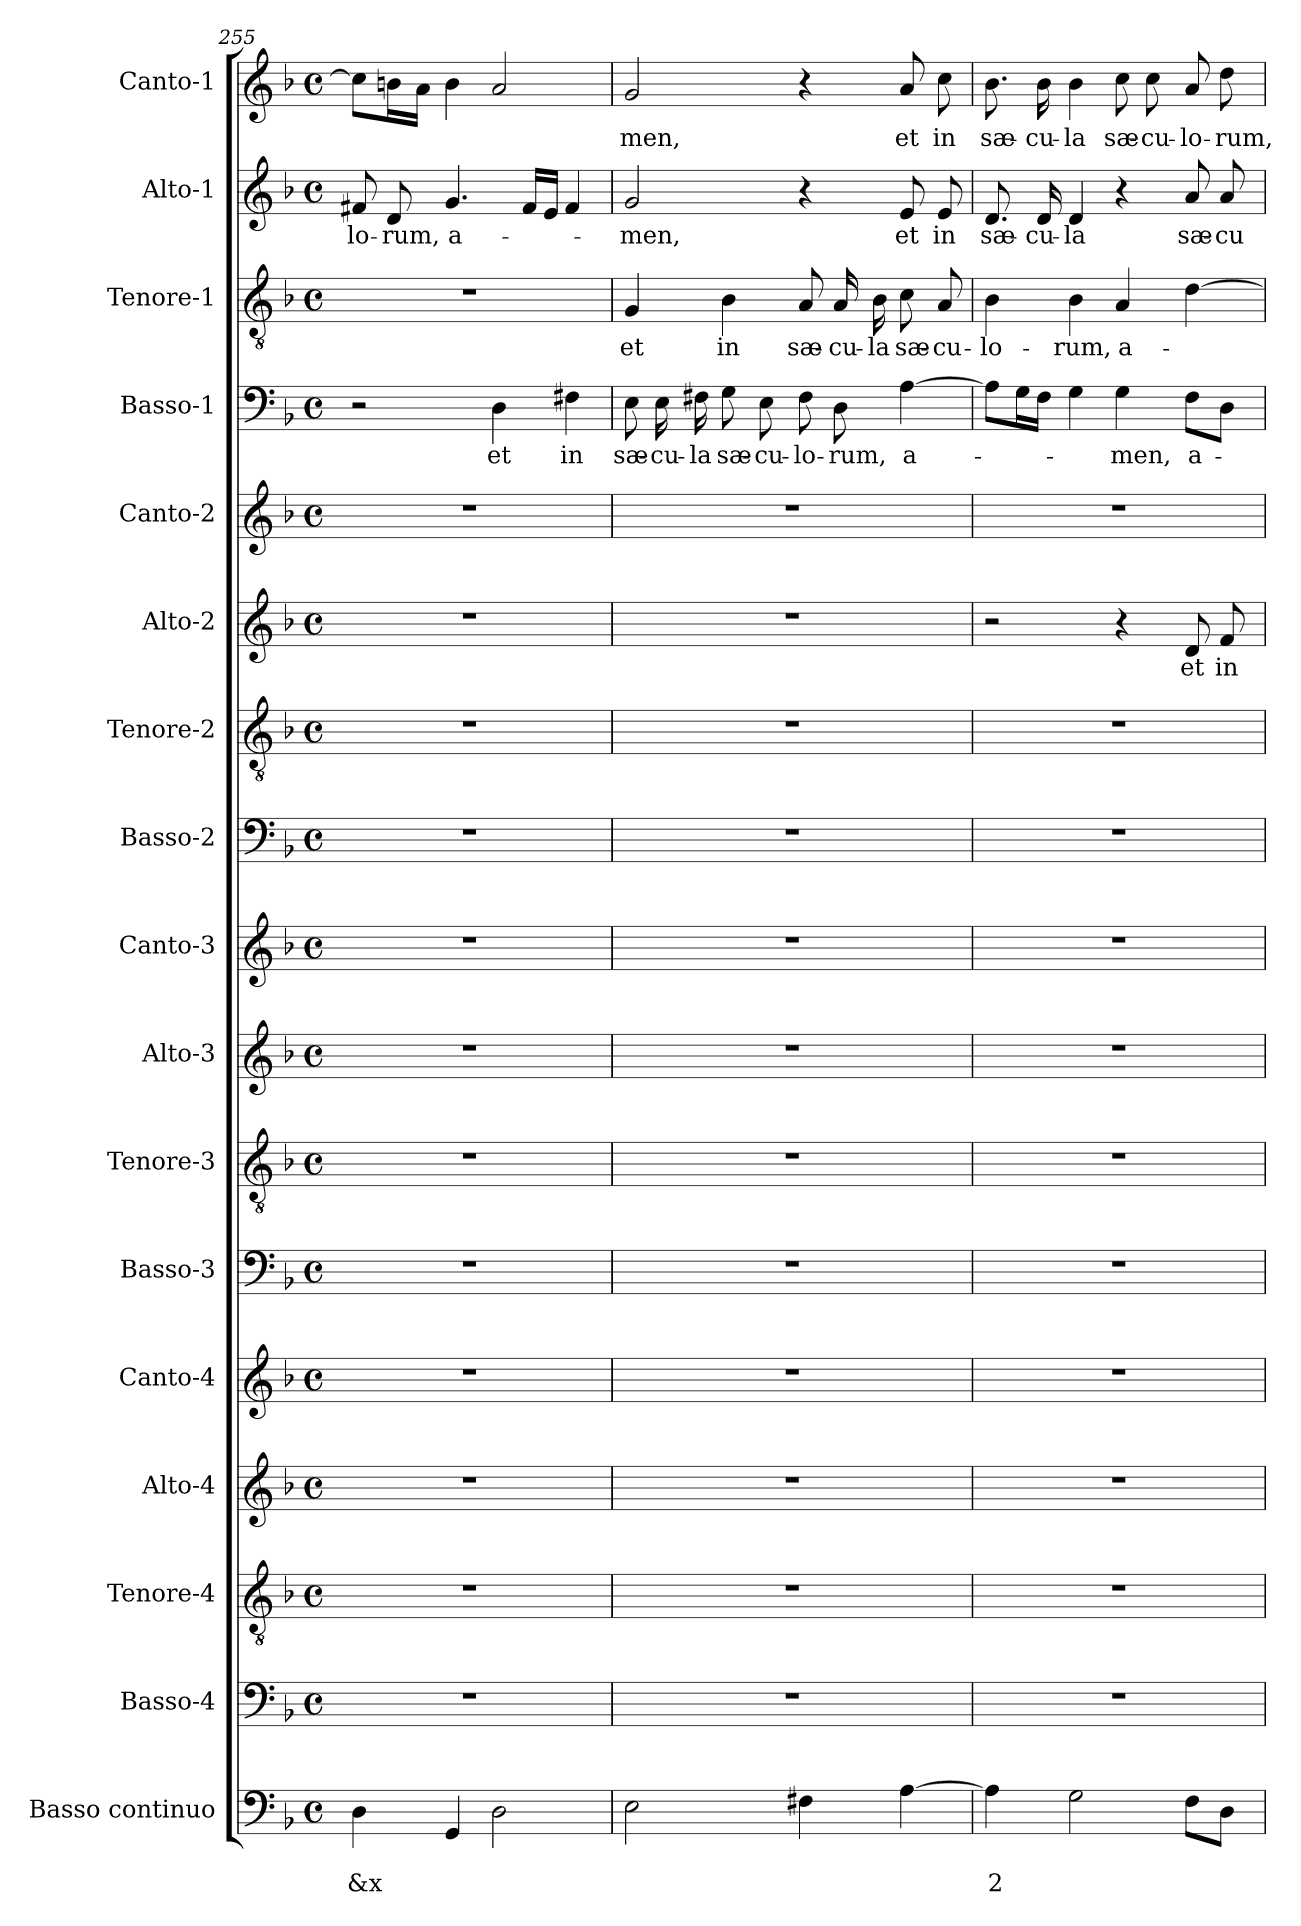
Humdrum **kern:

**kern	**text	**text	**kern	**kern	**kern	**kern	**kern	**kern	**kern	**kern	**kern	**kern	**kern	**text	**kern	**kern	**text	**kern	**text	**kern	**text	**kern	**text
*part17	*part17	*part17	*part16	*part15	*part14	*part13	*part12	*part11	*part10	*part9	*part8	*part7	*part6	*part6	*part5	*part4	*part4	*part3	*part3	*part2	*part2	*part1	*part1
*staff17	*staff17	*staff17	*staff16	*staff15	*staff14	*staff13	*staff12	*staff11	*staff10	*staff9	*staff8	*staff7	*staff6	*staff6	*staff5	*staff4	*staff4	*staff3	*staff3	*staff2	*staff2	*staff1	*staff1
*I"Basso continuo	*	*	*I"Basso-4	*I"Tenore-4	*I"Alto-4	*I"Canto-4	*I"Basso-3	*I"Tenore-3	*I"Alto-3	*I"Canto-3	*I"Basso-2	*I"Tenore-2	*I"Alto-2	*	*I"Canto-2	*I"Basso-1	*	*I"Tenore-1	*	*I"Alto-1	*	*I"Canto-1	*
*I'BC	*	*	*I'B4	*I'T4	*I'A4	*I'C4	*I'B3	*I'T3	*I'A3	*I'C3	*I'B2	*I'T2	*I'A2	*	*I'C2	*I'B1	*	*I'T1	*	*I'A1	*	*I'C1	*
*clefF4	*	*	*clefF4	*clefGv2	*clefG2	*clefG2	*clefF4	*clefGv2	*clefG2	*clefG2	*clefF4	*clefGv2	*clefG2	*	*clefG2	*clefF4	*	*clefGv2	*	*clefG2	*	*clefG2	*
*k[b-]	*	*	*k[b-]	*k[b-]	*k[b-]	*k[b-]	*k[b-]	*k[b-]	*k[b-]	*k[b-]	*k[b-]	*k[b-]	*k[b-]	*	*k[b-]	*k[b-]	*	*k[b-]	*	*k[b-]	*	*k[b-]	*
*F:	*	*	*F:	*F:	*F:	*F:	*F:	*F:	*F:	*F:	*F:	*F:	*F:	*	*F:	*F:	*	*F:	*	*F:	*	*F:	*
*M4/4	*	*	*M4/4	*M4/4	*M4/4	*M4/4	*M4/4	*M4/4	*M4/4	*M4/4	*M4/4	*M4/4	*M4/4	*	*M4/4	*M4/4	*	*M4/4	*	*M4/4	*	*M4/4	*
*met(c)	*	*	*met(c)	*met(c)	*met(c)	*met(c)	*met(c)	*met(c)	*met(c)	*met(c)	*met(c)	*met(c)	*met(c)	*	*met(c)	*met(c)	*	*met(c)	*	*met(c)	*	*met(c)	*
=255	=255	=255	=255	=255	=255	=255	=255	=255	=255	=255	=255	=255	=255	=255	=255	=255	=255	=255	=255	=255	=255	=255	=255
!	!	!LO:LY:b	!	!	!	!	!	!	!	!	!	!	!	!	!	!	!	!	!	!	!	!	!
!	!	!	!	!	!	!	!	!	!	!	!	!	!	!	!	!	!	!	!	!	!LO:LY:b	!	!
4D\	.	&x	1r	1r	1r	1r	1r	1r	1r	1r	1r	1r	1r	.	1r	2r	.	1r	.	8f#X/	-lo-	8cc\L]	.
!	!	!	!	!	!	!	!	!	!	!	!	!	!	!	!	!	!	!	!	!	!LO:LY:b	!	!
.	.	.	.	.	.	.	.	.	.	.	.	.	.	.	.	.	.	.	.	8d/	-rum,	16bn\L	.
.	.	.	.	.	.	.	.	.	.	.	.	.	.	.	.	.	.	.	.	.	.	16a\JJ	.
!	!	!	!	!	!	!	!	!	!	!	!	!	!	!	!	!	!	!	!	!	!LO:LY:b	!	!
4GG/	.	.	.	.	.	.	.	.	.	.	.	.	.	.	.	.	.	.	.	4.g/	a-	4b\	.
!	!	!	!	!	!	!	!	!	!	!	!	!	!	!	!	!	!LO:LY:b	!	!	!	!	!	!
2D\	.	.	.	.	.	.	.	.	.	.	.	.	.	.	.	4D\	et	.	.	.	.	2a/	.
.	.	.	.	.	.	.	.	.	.	.	.	.	.	.	.	.	.	.	.	16f#/LL	.	.	.
.	.	.	.	.	.	.	.	.	.	.	.	.	.	.	.	.	.	.	.	16e/JJ	.	.	.
!	!	!	!	!	!	!	!	!	!	!	!	!	!	!	!	!	!LO:LY:b	!	!	!	!	!	!
.	.	.	.	.	.	.	.	.	.	.	.	.	.	.	.	4F#X\	in	.	.	4f#/	.	.	.
!!LO:PB:g=z
=256	=256	=256	=256	=256	=256	=256	=256	=256	=256	=256	=256	=256	=256	=256	=256	=256	=256	=256	=256	=256	=256	=256	=256
!	!	!	!	!	!	!	!	!	!	!	!	!	!	!	!	!	!LO:LY:b	!	!	!	!	!	!
!	!	!	!	!	!	!	!	!	!	!	!	!	!	!	!	!	!	!	!LO:LY:b	!	!	!	!
!	!	!	!	!	!	!	!	!	!	!	!	!	!	!	!	!	!	!	!	!	!LO:LY:b	!	!
!	!	!	!	!	!	!	!	!	!	!	!	!	!	!	!	!	!	!	!	!	!	!	!LO:LY:b
2E\	.	.	1r	1r	1r	1r	1r	1r	1r	1r	1r	1r	1r	.	1r	8E\	sæ-	4G/	et	2g/	-men,	2g/	-men,
!	!	!	!	!	!	!	!	!	!	!	!	!	!	!	!	!	!LO:LY:b	!	!	!	!	!	!
.	.	.	.	.	.	.	.	.	.	.	.	.	.	.	.	16E\	-cu-	.	.	.	.	.	.
!	!	!	!	!	!	!	!	!	!	!	!	!	!	!	!	!	!LO:LY:b	!	!	!	!	!	!
.	.	.	.	.	.	.	.	.	.	.	.	.	.	.	.	16F#X\	-la	.	.	.	.	.	.
!	!	!	!	!	!	!	!	!	!	!	!	!	!	!	!	!	!LO:LY:b	!	!	!	!	!	!
!	!	!	!	!	!	!	!	!	!	!	!	!	!	!	!	!	!	!	!LO:LY:b	!	!	!	!
.	.	.	.	.	.	.	.	.	.	.	.	.	.	.	.	8G\	sæ-	4B-\	in	.	.	.	.
!	!	!	!	!	!	!	!	!	!	!	!	!	!	!	!	!	!LO:LY:b	!	!	!	!	!	!
.	.	.	.	.	.	.	.	.	.	.	.	.	.	.	.	8E\	-cu-	.	.	.	.	.	.
!	!	!	!	!	!	!	!	!	!	!	!	!	!	!	!	!	!LO:LY:b	!	!	!	!	!	!
!	!	!	!	!	!	!	!	!	!	!	!	!	!	!	!	!	!	!	!LO:LY:b	!	!	!	!
4F#X\	.	.	.	.	.	.	.	.	.	.	.	.	.	.	.	8F#\	-lo-	8A/	sæ-	4r	.	4r	.
!	!	!	!	!	!	!	!	!	!	!	!	!	!	!	!	!	!LO:LY:b	!	!	!	!	!	!
!	!	!	!	!	!	!	!	!	!	!	!	!	!	!	!	!	!	!	!LO:LY:b	!	!	!	!
.	.	.	.	.	.	.	.	.	.	.	.	.	.	.	.	8D\	-rum,	16A/	-cu-	.	.	.	.
!	!	!	!	!	!	!	!	!	!	!	!	!	!	!	!	!	!	!	!LO:LY:b	!	!	!	!
.	.	.	.	.	.	.	.	.	.	.	.	.	.	.	.	.	.	16B-\	-la	.	.	.	.
!	!	!	!	!	!	!	!	!	!	!	!	!	!	!	!	!	!LO:LY:b	!	!	!	!	!	!
!	!	!	!	!	!	!	!	!	!	!	!	!	!	!	!	!	!	!	!LO:LY:b	!	!	!	!
!	!	!	!	!	!	!	!	!	!	!	!	!	!	!	!	!	!	!	!	!	!LO:LY:b	!	!
!	!	!	!	!	!	!	!	!	!	!	!	!	!	!	!	!	!	!	!	!	!	!	!LO:LY:b
[4A\	.	.	.	.	.	.	.	.	.	.	.	.	.	.	.	[4A\	a-	8c\	sæ-	8e/	et	8a/	et
!	!	!	!	!	!	!	!	!	!	!	!	!	!	!	!	!	!	!	!LO:LY:b	!	!	!	!
!	!	!	!	!	!	!	!	!	!	!	!	!	!	!	!	!	!	!	!	!	!LO:LY:b	!	!
!	!	!	!	!	!	!	!	!	!	!	!	!	!	!	!	!	!	!	!	!	!	!	!LO:LY:b
.	.	.	.	.	.	.	.	.	.	.	.	.	.	.	.	.	.	8A/	-cu-	8e/	in	8cc\	in
=257	=257	=257	=257	=257	=257	=257	=257	=257	=257	=257	=257	=257	=257	=257	=257	=257	=257	=257	=257	=257	=257	=257	=257
!	!	!LO:LY:b	!	!	!	!	!	!	!	!	!	!	!	!	!	!	!	!	!	!	!	!	!
!	!	!	!	!	!	!	!	!	!	!	!	!	!	!	!	!	!	!	!LO:LY:b	!	!	!	!
!	!	!	!	!	!	!	!	!	!	!	!	!	!	!	!	!	!	!	!	!	!LO:LY:b	!	!
!	!	!	!	!	!	!	!	!	!	!	!	!	!	!	!	!	!	!	!	!	!	!	!LO:LY:b
4A\]	.	2	1r	1r	1r	1r	1r	1r	1r	1r	1r	1r	2r	.	1r	8A\L]	.	4B-\	-lo-	8.d/	sæ-	8.b-\	sæ-
.	.	.	.	.	.	.	.	.	.	.	.	.	.	.	.	16G\L	.	.	.	.	.	.	.
!	!	!	!	!	!	!	!	!	!	!	!	!	!	!	!	!	!	!	!	!	!LO:LY:b	!	!
!	!	!	!	!	!	!	!	!	!	!	!	!	!	!	!	!	!	!	!	!	!	!	!LO:LY:b
.	.	.	.	.	.	.	.	.	.	.	.	.	.	.	.	16F\JJ	.	.	.	16d/	-cu-	16b-\	-cu-
!	!	!	!	!	!	!	!	!	!	!	!	!	!	!	!	!	!	!	!LO:LY:b	!	!	!	!
!	!	!	!	!	!	!	!	!	!	!	!	!	!	!	!	!	!	!	!	!	!LO:LY:b	!	!
!	!	!	!	!	!	!	!	!	!	!	!	!	!	!	!	!	!	!	!	!	!	!	!LO:LY:b
2G\	.	.	.	.	.	.	.	.	.	.	.	.	.	.	.	4G\	.	4B-\	-rum,	4d/	-la	4b-\	-la
!	!	!	!	!	!	!	!	!	!	!	!	!	!	!	!	!	!LO:LY:b	!	!	!	!	!	!
!	!	!	!	!	!	!	!	!	!	!	!	!	!	!	!	!	!	!	!LO:LY:b	!	!	!	!
!	!	!	!	!	!	!	!	!	!	!	!	!	!	!	!	!	!	!	!	!	!	!	!LO:LY:b
.	.	.	.	.	.	.	.	.	.	.	.	.	4r	.	.	4G\	-men,	4A/	a-	4r	.	8cc\	sæ-
!	!	!	!	!	!	!	!	!	!	!	!	!	!	!	!	!	!	!	!	!	!	!	!LO:LY:b
.	.	.	.	.	.	.	.	.	.	.	.	.	.	.	.	.	.	.	.	.	.	8cc\	-cu-
!	!	!	!	!	!	!	!	!	!	!	!	!	!	!LO:LY:b	!	!	!	!	!	!	!	!	!
!	!	!	!	!	!	!	!	!	!	!	!	!	!	!	!	!	!LO:LY:b	!	!	!	!	!	!
!	!	!	!	!	!	!	!	!	!	!	!	!	!	!	!	!	!	!	!	!	!LO:LY:b	!	!
!	!	!	!	!	!	!	!	!	!	!	!	!	!	!	!	!	!	!	!	!	!	!	!LO:LY:b
8F\L	.	.	.	.	.	.	.	.	.	.	.	.	8d/	et	.	8F\L	a-	[4d\	.	8a/	sæ-	8a/	-lo-
!	!	!	!	!	!	!	!	!	!	!	!	!	!	!LO:LY:b	!	!	!	!	!	!	!	!	!
!	!	!	!	!	!	!	!	!	!	!	!	!	!	!	!	!	!	!	!	!	!LO:LY:b	!	!
!	!	!	!	!	!	!	!	!	!	!	!	!	!	!	!	!	!	!	!	!	!	!	!LO:LY:b
8D\J	.	.	.	.	.	.	.	.	.	.	.	.	8f/	in	.	8D\J	.	.	.	8a/	-cu-	8dd\	-rum,
=	=	=	=	=	=	=	=	=	=	=	=	=	=	=	=	=	=	=	=	=	=	=	=
*-	*-	*-	*-	*-	*-	*-	*-	*-	*-	*-	*-	*-	*-	*-	*-	*-	*-	*-	*-	*-	*-	*-	*-
